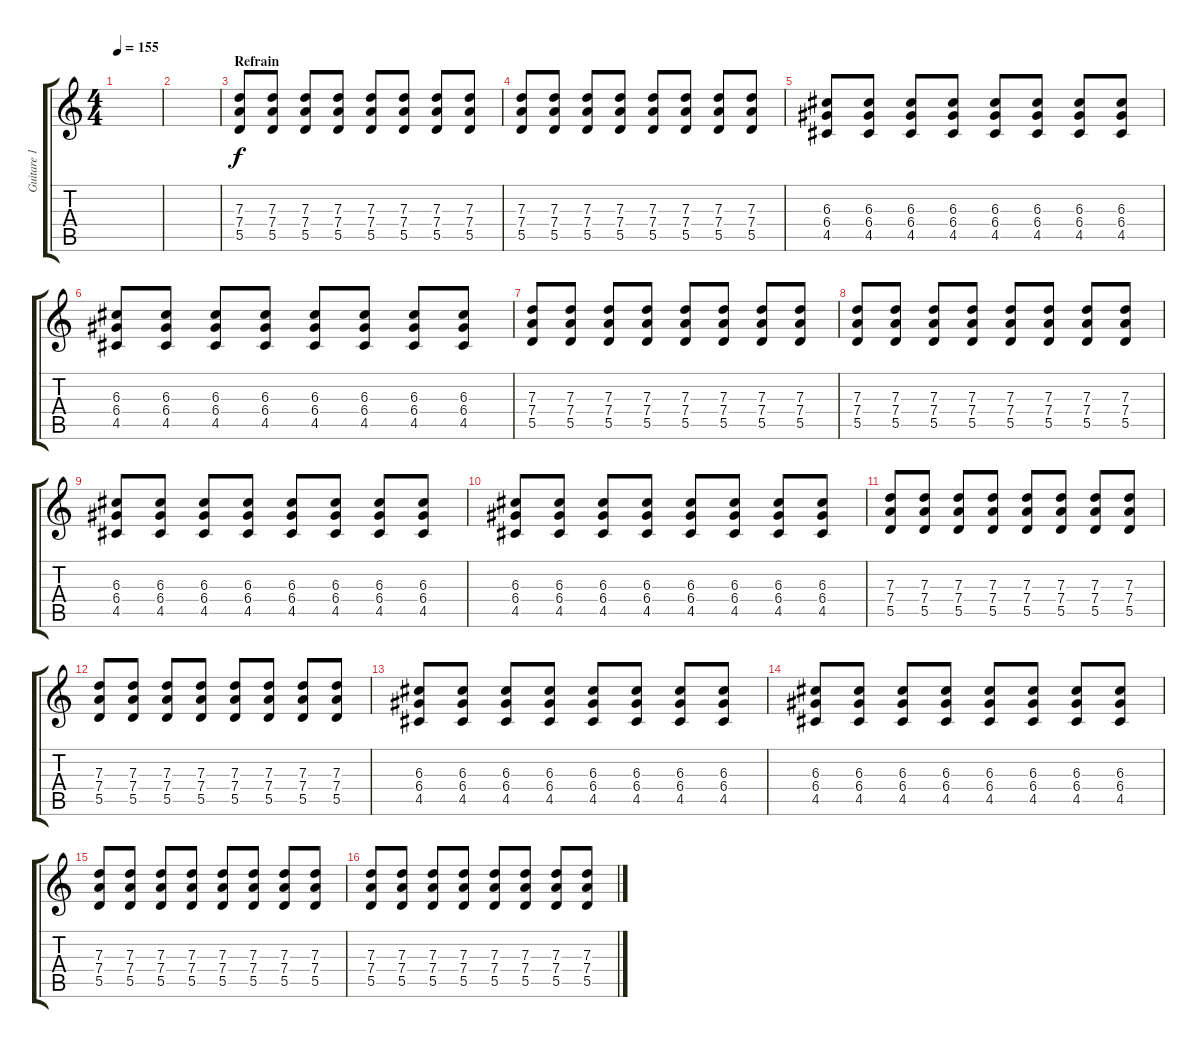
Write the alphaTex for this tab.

\track ("Guitare 1 " "Guitare 1 ") {instrument distortionguitar}
\staff {score tabs}
\tuning (E4 B3 G3 D3 A2 E2) {hide}
\ts (4 4)
\tempo 155
\clef g2
\ks c
|
|
\section ("" "Refrain")
(7.3 7.4 5.5).8 (7.3 7.4 5.5).8 (7.3 7.4 5.5).8 (7.3 7.4 5.5).8 (7.3 7.4 5.5).8 (7.3 7.4 5.5).8 (7.3 7.4 5.5).8 (7.3 7.4 5.5).8 |
(7.3 7.4 5.5).8 (7.3 7.4 5.5).8 (7.3 7.4 5.5).8 (7.3 7.4 5.5).8 (7.3 7.4 5.5).8 (7.3 7.4 5.5).8 (7.3 7.4 5.5).8 (7.3 7.4 5.5).8 |
(6.3 6.4 4.5).8 (6.3 6.4 4.5).8 (6.3 6.4 4.5).8 (6.3 6.4 4.5).8 (6.3 6.4 4.5).8 (6.3 6.4 4.5).8 (6.3 6.4 4.5).8 (6.3 6.4 4.5).8 |
(6.3 6.4 4.5).8 (6.3 6.4 4.5).8 (6.3 6.4 4.5).8 (6.3 6.4 4.5).8 (6.3 6.4 4.5).8 (6.3 6.4 4.5).8 (6.3 6.4 4.5).8 (6.3 6.4 4.5).8 |
(7.3 7.4 5.5).8 (7.3 7.4 5.5).8 (7.3 7.4 5.5).8 (7.3 7.4 5.5).8 (7.3 7.4 5.5).8 (7.3 7.4 5.5).8 (7.3 7.4 5.5).8 (7.3 7.4 5.5).8 |
(7.3 7.4 5.5).8 (7.3 7.4 5.5).8 (7.3 7.4 5.5).8 (7.3 7.4 5.5).8 (7.3 7.4 5.5).8 (7.3 7.4 5.5).8 (7.3 7.4 5.5).8 (7.3 7.4 5.5).8 |
(6.3 6.4 4.5).8 (6.3 6.4 4.5).8 (6.3 6.4 4.5).8 (6.3 6.4 4.5).8 (6.3 6.4 4.5).8 (6.3 6.4 4.5).8 (6.3 6.4 4.5).8 (6.3 6.4 4.5).8 |
(6.3 6.4 4.5).8 (6.3 6.4 4.5).8 (6.3 6.4 4.5).8 (6.3 6.4 4.5).8 (6.3 6.4 4.5).8 (6.3 6.4 4.5).8 (6.3 6.4 4.5).8 (6.3 6.4 4.5).8 |
(7.3 7.4 5.5).8 (7.3 7.4 5.5).8 (7.3 7.4 5.5).8 (7.3 7.4 5.5).8 (7.3 7.4 5.5).8 (7.3 7.4 5.5).8 (7.3 7.4 5.5).8 (7.3 7.4 5.5).8 |
(7.3 7.4 5.5).8 (7.3 7.4 5.5).8 (7.3 7.4 5.5).8 (7.3 7.4 5.5).8 (7.3 7.4 5.5).8 (7.3 7.4 5.5).8 (7.3 7.4 5.5).8 (7.3 7.4 5.5).8 |
(6.3 6.4 4.5).8 (6.3 6.4 4.5).8 (6.3 6.4 4.5).8 (6.3 6.4 4.5).8 (6.3 6.4 4.5).8 (6.3 6.4 4.5).8 (6.3 6.4 4.5).8 (6.3 6.4 4.5).8 |
(6.3 6.4 4.5).8 (6.3 6.4 4.5).8 (6.3 6.4 4.5).8 (6.3 6.4 4.5).8 (6.3 6.4 4.5).8 (6.3 6.4 4.5).8 (6.3 6.4 4.5).8 (6.3 6.4 4.5).8 |
(7.3 7.4 5.5).8 (7.3 7.4 5.5).8 (7.3 7.4 5.5).8 (7.3 7.4 5.5).8 (7.3 7.4 5.5).8 (7.3 7.4 5.5).8 (7.3 7.4 5.5).8 (7.3 7.4 5.5).8 |
(7.3 7.4 5.5).8 (7.3 7.4 5.5).8 (7.3 7.4 5.5).8 (7.3 7.4 5.5).8 (7.3 7.4 5.5).8 (7.3 7.4 5.5).8 (7.3 7.4 5.5).8 (7.3 7.4 5.5).8
